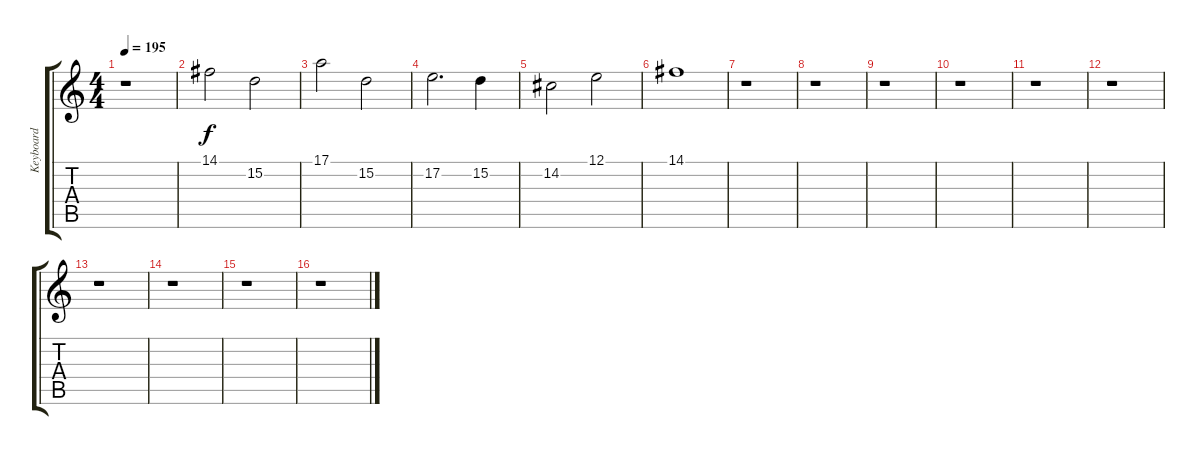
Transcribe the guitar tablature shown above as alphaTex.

\track ("Keyboard" "Keyboard") {instrument musicbox}
\staff {score tabs}
\tuning (E4 B3 G3 D3 A2 E2) {hide}
\ts (4 4)
\tempo 195
\clef g2
\ks c
r.1{dy mf} |
14.1.2{dy f} 15.2.2 |
17.1.2 15.2.2 |
17.2.2{d} 15.2.4 |
14.2.2 12.1.2 |
14.1.1 |
r.1 |
r.1 |
r.1 |
r.1 |
r.1 |
r.1 |
r.1 |
r.1 |
r.1 |
r.1
